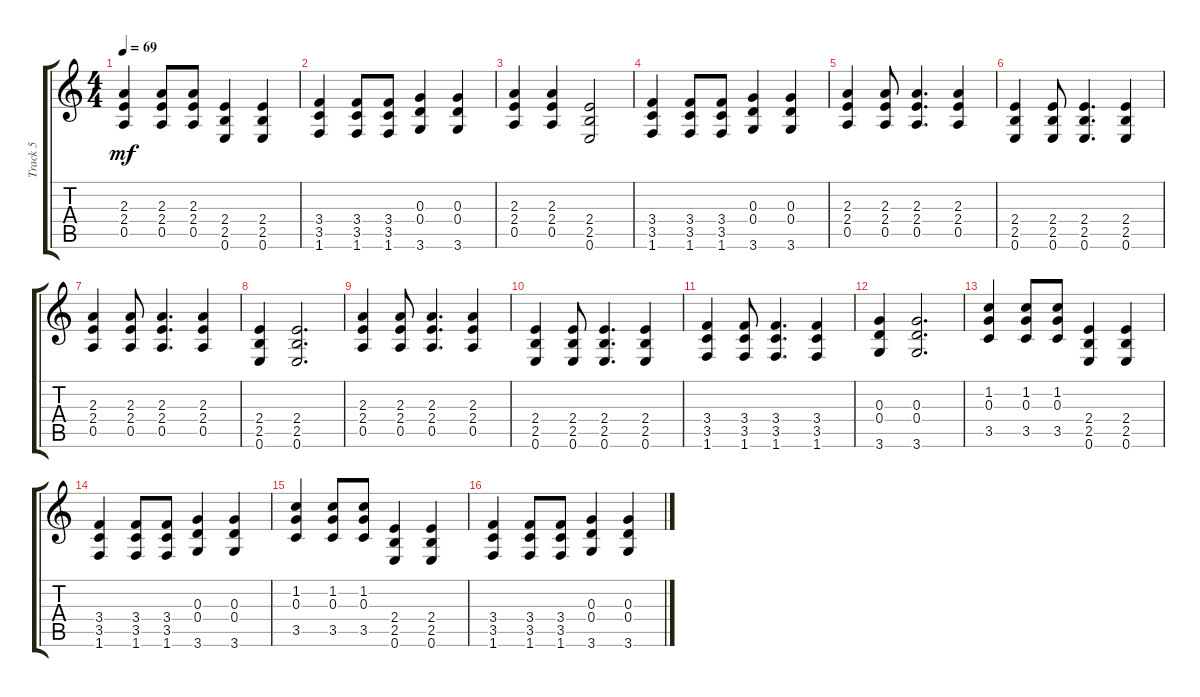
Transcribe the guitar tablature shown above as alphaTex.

\track ("Track 5" "Track 5") {instrument acousticguitarsteel}
\staff {score tabs}
\tuning (E4 B3 G3 D3 A2 E2) {hide}
\ts (4 4)
\tempo 69
\clef g2
\ks c
(2.3 2.4 0.5).4{dy mf} (2.3 2.4 0.5).8 (2.3 2.4 0.5).8 (2.4 2.5 0.6).4 (2.4 2.5 0.6).4 |
(3.4 3.5 1.6).4 (3.4 3.5 1.6).8 (3.4 3.5 1.6).8 (0.3 0.4 3.6).4 (0.3 0.4 3.6).4 |
(2.3 2.4 0.5).4 (2.3 2.4 0.5).4 (2.4 2.5 0.6).2 |
(3.4 3.5 1.6).4 (3.4 3.5 1.6).8 (3.4 3.5 1.6).8 (0.3 0.4 3.6).4 (0.3 0.4 3.6).4 |
(2.3 2.4 0.5).4 (2.3 2.4 0.5).8 (2.3 2.4 0.5).4{d} (2.3 2.4 0.5).4 |
(2.4 2.5 0.6).4 (2.4 2.5 0.6).8 (2.4 2.5 0.6).4{d} (2.4 2.5 0.6).4 |
(2.3 2.4 0.5).4 (2.3 2.4 0.5).8 (2.3 2.4 0.5).4{d} (2.3 2.4 0.5).4 |
(2.4 2.5 0.6).4 (2.4 2.5 0.6).2{d} |
(2.3 2.4 0.5).4 (2.3 2.4 0.5).8 (2.3 2.4 0.5).4{d} (2.3 2.4 0.5).4 |
(2.4 2.5 0.6).4 (2.4 2.5 0.6).8 (2.4 2.5 0.6).4{d} (2.4 2.5 0.6).4 |
(3.4 3.5 1.6).4 (3.4 3.5 1.6).8 (3.4 3.5 1.6).4{d} (3.4 3.5 1.6).4 |
(0.3 0.4 3.6).4 (0.3 0.4 3.6).2{d} |
(1.2 0.3 3.5).4 (1.2 0.3 3.5).8 (1.2 0.3 3.5).8 (2.4 2.5 0.6).4 (2.4 2.5 0.6).4 |
(3.4 3.5 1.6).4 (3.4 3.5 1.6).8 (3.4 3.5 1.6).8 (0.3 0.4 3.6).4 (0.3 0.4 3.6).4 |
(1.2 0.3 3.5).4 (1.2 0.3 3.5).8 (1.2 0.3 3.5).8 (2.4 2.5 0.6).4 (2.4 2.5 0.6).4 |
(3.4 3.5 1.6).4 (3.4 3.5 1.6).8 (3.4 3.5 1.6).8 (0.3 0.4 3.6).4 (0.3 0.4 3.6).4
